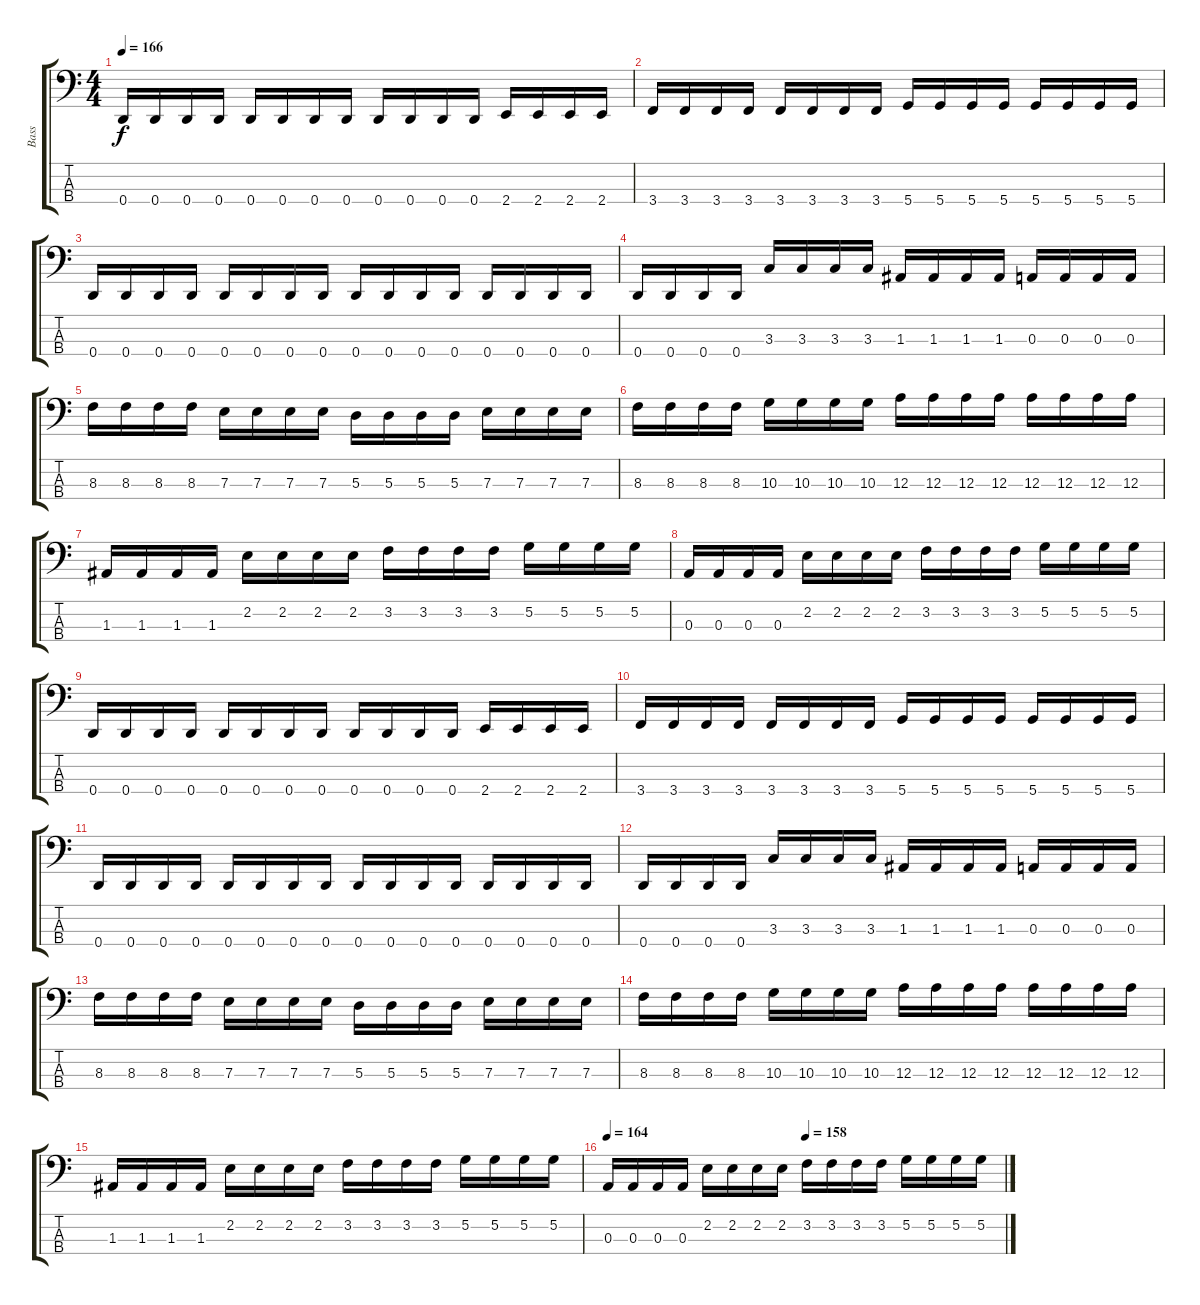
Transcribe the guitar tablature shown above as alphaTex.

\track ("Bass" "Bass") {instrument electricbasspick}
\staff {score tabs}
\tuning (G2 D2 A1 D1) {hide}
\ts (4 4)
\tempo 166
\clef f4
\ks c
0.4.16{dy f instrument electricbasspick} 0.4.16 0.4.16 0.4.16 0.4.16 0.4.16 0.4.16 0.4.16 0.4.16 0.4.16 0.4.16 0.4.16 2.4.16 2.4.16 2.4.16 2.4.16 |
3.4.16 3.4.16 3.4.16 3.4.16 3.4.16 3.4.16 3.4.16 3.4.16 5.4.16 5.4.16 5.4.16 5.4.16 5.4.16 5.4.16 5.4.16 5.4.16 |
0.4.16 0.4.16 0.4.16 0.4.16 0.4.16 0.4.16 0.4.16 0.4.16 0.4.16 0.4.16 0.4.16 0.4.16 0.4.16 0.4.16 0.4.16 0.4.16 |
0.4.16 0.4.16 0.4.16 0.4.16 3.3.16 3.3.16 3.3.16 3.3.16 1.3.16 1.3.16 1.3.16 1.3.16 0.3.16 0.3.16 0.3.16 0.3.16 |
8.3.16 8.3.16 8.3.16 8.3.16 7.3.16 7.3.16 7.3.16 7.3.16 5.3.16 5.3.16 5.3.16 5.3.16 7.3.16 7.3.16 7.3.16 7.3.16 |
8.3.16 8.3.16 8.3.16 8.3.16 10.3.16 10.3.16 10.3.16 10.3.16 12.3.16 12.3.16 12.3.16 12.3.16 12.3.16 12.3.16 12.3.16 12.3.16 |
1.3.16 1.3.16 1.3.16 1.3.16 2.2.16 2.2.16 2.2.16 2.2.16 3.2.16 3.2.16 3.2.16 3.2.16 5.2.16 5.2.16 5.2.16 5.2.16 |
0.3.16 0.3.16 0.3.16 0.3.16 2.2.16 2.2.16 2.2.16 2.2.16 3.2.16 3.2.16 3.2.16 3.2.16 5.2.16 5.2.16 5.2.16 5.2.16 |
0.4.16 0.4.16 0.4.16 0.4.16 0.4.16 0.4.16 0.4.16 0.4.16 0.4.16 0.4.16 0.4.16 0.4.16 2.4.16 2.4.16 2.4.16 2.4.16 |
3.4.16 3.4.16 3.4.16 3.4.16 3.4.16 3.4.16 3.4.16 3.4.16 5.4.16 5.4.16 5.4.16 5.4.16 5.4.16 5.4.16 5.4.16 5.4.16 |
0.4.16 0.4.16 0.4.16 0.4.16 0.4.16 0.4.16 0.4.16 0.4.16 0.4.16 0.4.16 0.4.16 0.4.16 0.4.16 0.4.16 0.4.16 0.4.16 |
0.4.16 0.4.16 0.4.16 0.4.16 3.3.16 3.3.16 3.3.16 3.3.16 1.3.16 1.3.16 1.3.16 1.3.16 0.3.16 0.3.16 0.3.16 0.3.16 |
8.3.16 8.3.16 8.3.16 8.3.16 7.3.16 7.3.16 7.3.16 7.3.16 5.3.16 5.3.16 5.3.16 5.3.16 7.3.16 7.3.16 7.3.16 7.3.16 |
8.3.16 8.3.16 8.3.16 8.3.16 10.3.16 10.3.16 10.3.16 10.3.16 12.3.16 12.3.16 12.3.16 12.3.16 12.3.16 12.3.16 12.3.16 12.3.16 |
1.3.16 1.3.16 1.3.16 1.3.16 2.2.16 2.2.16 2.2.16 2.2.16 3.2.16 3.2.16 3.2.16 3.2.16 5.2.16 5.2.16 5.2.16 5.2.16 |
\tempo 164
\tempo (158 0.5)
0.3.16 0.3.16 0.3.16 0.3.16 2.2.16 2.2.16 2.2.16 2.2.16 3.2.16 3.2.16 3.2.16 3.2.16 5.2.16 5.2.16 5.2.16 5.2.16
